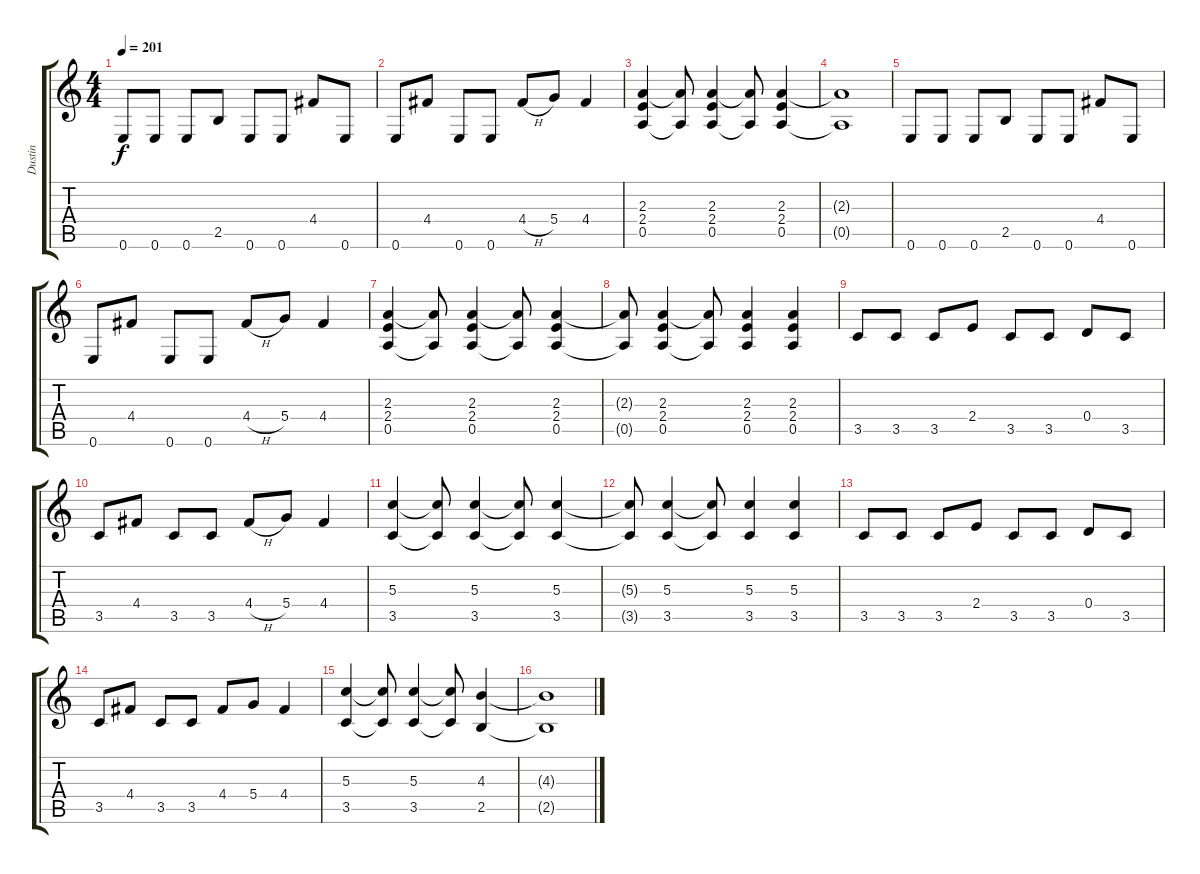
\track ("Dustin" "Dustin") {instrument overdrivenguitar}
\staff {score tabs}
\tuning (E4 B3 G3 D3 A2 E2) {hide}
\ts (4 4)
\tempo 201
\clef g2
\ks c
0.6.8{dy f} 0.6.8 0.6.8 2.5.8 0.6.8 0.6.8 4.4.8 0.6.8 |
0.6.8 4.4.8 0.6.8 0.6.8 4.4{h}.8 5.4.8 4.4.4 |
(2.3 2.4 0.5).4 (2.3{t} 0.5{t}).8 (2.3 2.4 0.5).4 (2.3{t} 0.5{t}).8 (2.3 2.4 0.5).4 |
(2.3{t} 0.5{t}).1 |
0.6.8 0.6.8 0.6.8 2.5.8 0.6.8 0.6.8 4.4.8 0.6.8 |
0.6.8 4.4.8 0.6.8 0.6.8 4.4{h}.8 5.4.8 4.4.4 |
(2.3 2.4 0.5).4 (2.3{t} 0.5{t}).8 (2.3 2.4 0.5).4 (2.3{t} 0.5{t}).8 (2.3 2.4 0.5).4 |
(2.3{t} 0.5{t}).8 (2.3 2.4 0.5).4 (2.3{t} 0.5{t}).8 (2.3 2.4 0.5).4 (2.3 2.4 0.5).4 |
3.5.8 3.5.8 3.5.8 2.4.8 3.5.8 3.5.8 0.4.8 3.5.8 |
3.5.8 4.4.8 3.5.8 3.5.8 4.4{h}.8 5.4.8 4.4.4 |
(5.3 3.5).4 (5.3{t} 3.5{t}).8 (5.3 3.5).4 (5.3{t} 3.5{t}).8 (5.3 3.5).4 |
(5.3{t} 3.5{t}).8 (5.3 3.5).4 (5.3{t} 3.5{t}).8 (5.3 3.5).4 (5.3 3.5).4 |
3.5.8 3.5.8 3.5.8 2.4.8 3.5.8 3.5.8 0.4.8 3.5.8 |
3.5.8 4.4.8 3.5.8 3.5.8 4.4.8 5.4.8 4.4.4 |
(5.3 3.5).4 (5.3{t} 3.5{t}).8 (5.3 3.5).4 (5.3{t} 3.5{t}).8 (4.3 2.5).4 |
(4.3{t} 2.5{t}).1
